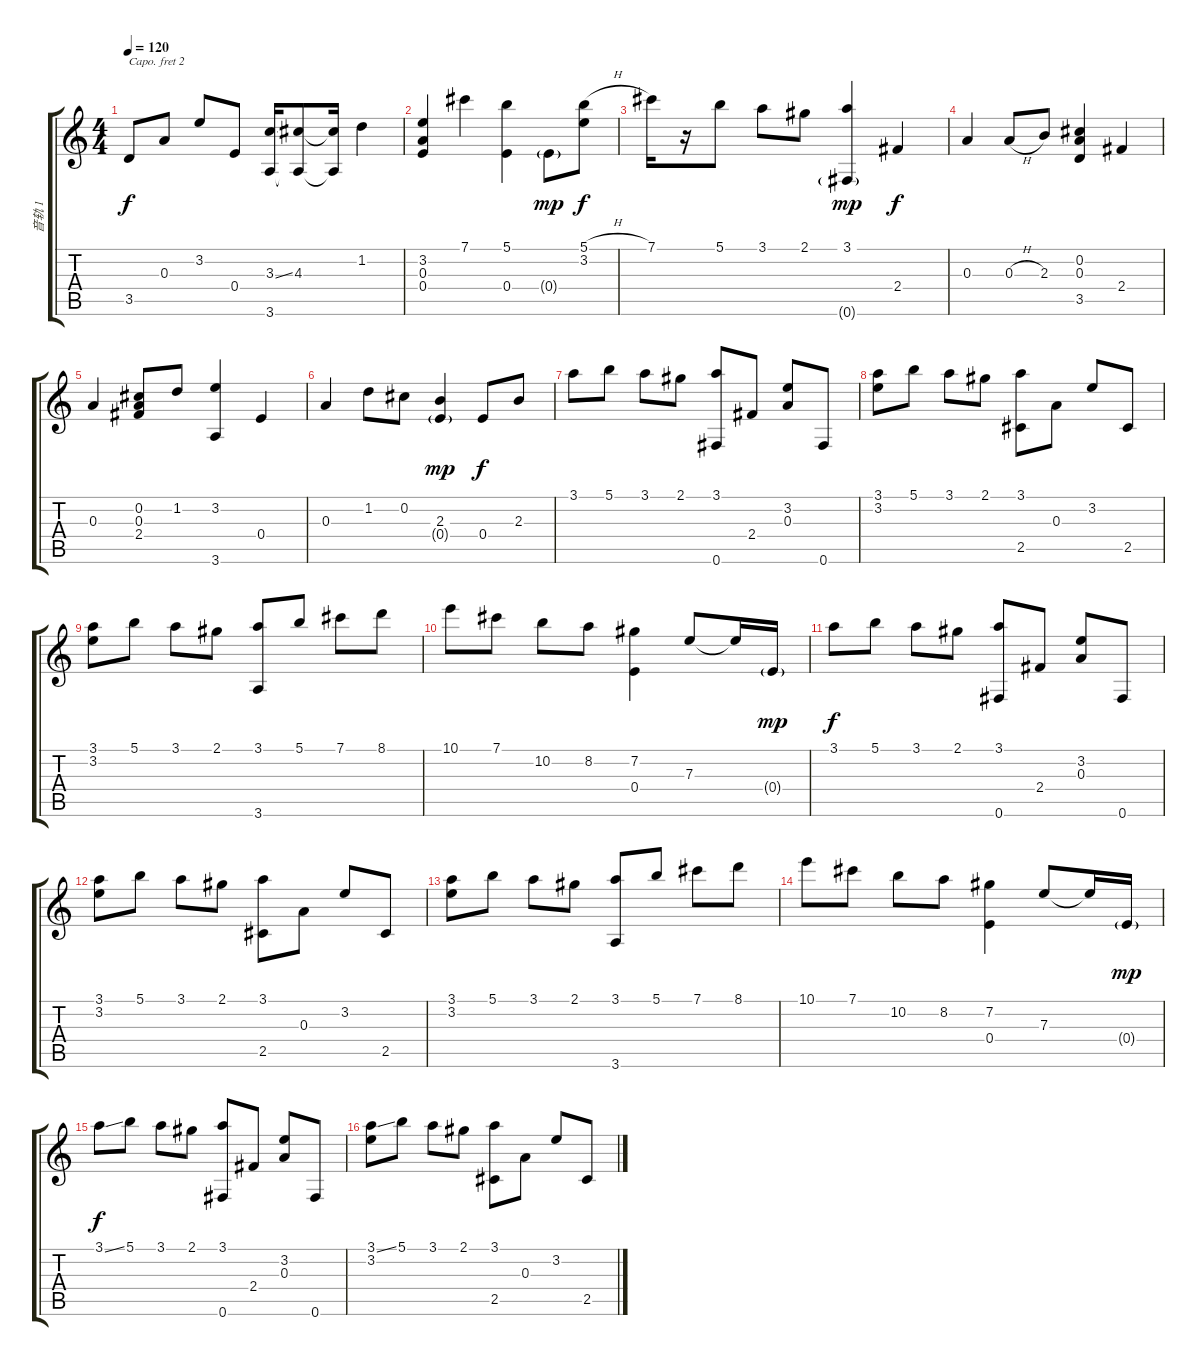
\track ("音轨 1" "音轨 1") {instrument acousticguitarsteel}
\staff {score tabs}
\capo 2
\tuning (E4 B3 G3 D3 A2 E2) {hide}
\ts (4 4)
\tempo 120
\clef g2
\ks c
3.5.8{dy f} 0.3.8 3.2.8 0.4.8 (3.3{ss} 3.6).16 (4.3 3.6{t}).8 (4.3{t} 3.6{t}).16 1.2.4 |
(3.2 0.3 0.4).4 7.1.4 (5.1 0.4).4 0.4{g}.8{dy mp} (5.1{h} 3.2).8{dy f} |
7.1.16 r.16 5.1.8 3.1.8 2.1.8 (3.1 0.6{g}).4{dy mp} 2.4.4{dy f} |
0.3.4 0.3{h}.8 2.3.8 (0.2 0.3 3.5).4 2.4.4 |
0.3.4 (0.2 0.3 2.4).8 1.2.8 (3.2 3.6).4 0.4.4 |
0.3.4 1.2.8 0.2.8 (2.3 0.4{g}).4{dy mp} 0.4.8{dy f} 2.3.8 |
3.1.8 5.1.8 3.1.8 2.1.8 (3.1 0.6).8 2.4.8 (3.2 0.3).8 0.6.8 |
(3.1 3.2).8 5.1.8 3.1.8 2.1.8 (3.1 2.5).8 0.3.8 3.2.8 2.5.8 |
(3.1 3.2).8 5.1.8 3.1.8 2.1.8 (3.1 3.6).8 5.1.8 7.1.8 8.1.8 |
10.1.8 7.1.8 10.2.8 8.2.8 (7.2 0.4).4 7.3.8 7.3{t}.16 0.4{g}.16{dy mp} |
3.1.8{dy f} 5.1.8 3.1.8 2.1.8 (3.1 0.6).8 2.4.8 (3.2 0.3).8 0.6.8 |
(3.1 3.2).8 5.1.8 3.1.8 2.1.8 (3.1 2.5).8 0.3.8 3.2.8 2.5.8 |
(3.1 3.2).8 5.1.8 3.1.8 2.1.8 (3.1 3.6).8 5.1.8 7.1.8 8.1.8 |
10.1.8 7.1.8 10.2.8 8.2.8 (7.2 0.4).4 7.3.8 7.3{t}.16 0.4{g}.16{dy mp} |
3.1{ss}.8{dy f} 5.1.8 3.1.8 2.1.8 (3.1 0.6).8 2.4.8 (3.2 0.3).8 0.6.8 |
(3.1{ss} 3.2).8 5.1.8 3.1.8 2.1.8 (3.1 2.5).8 0.3.8 3.2.8 2.5.8
